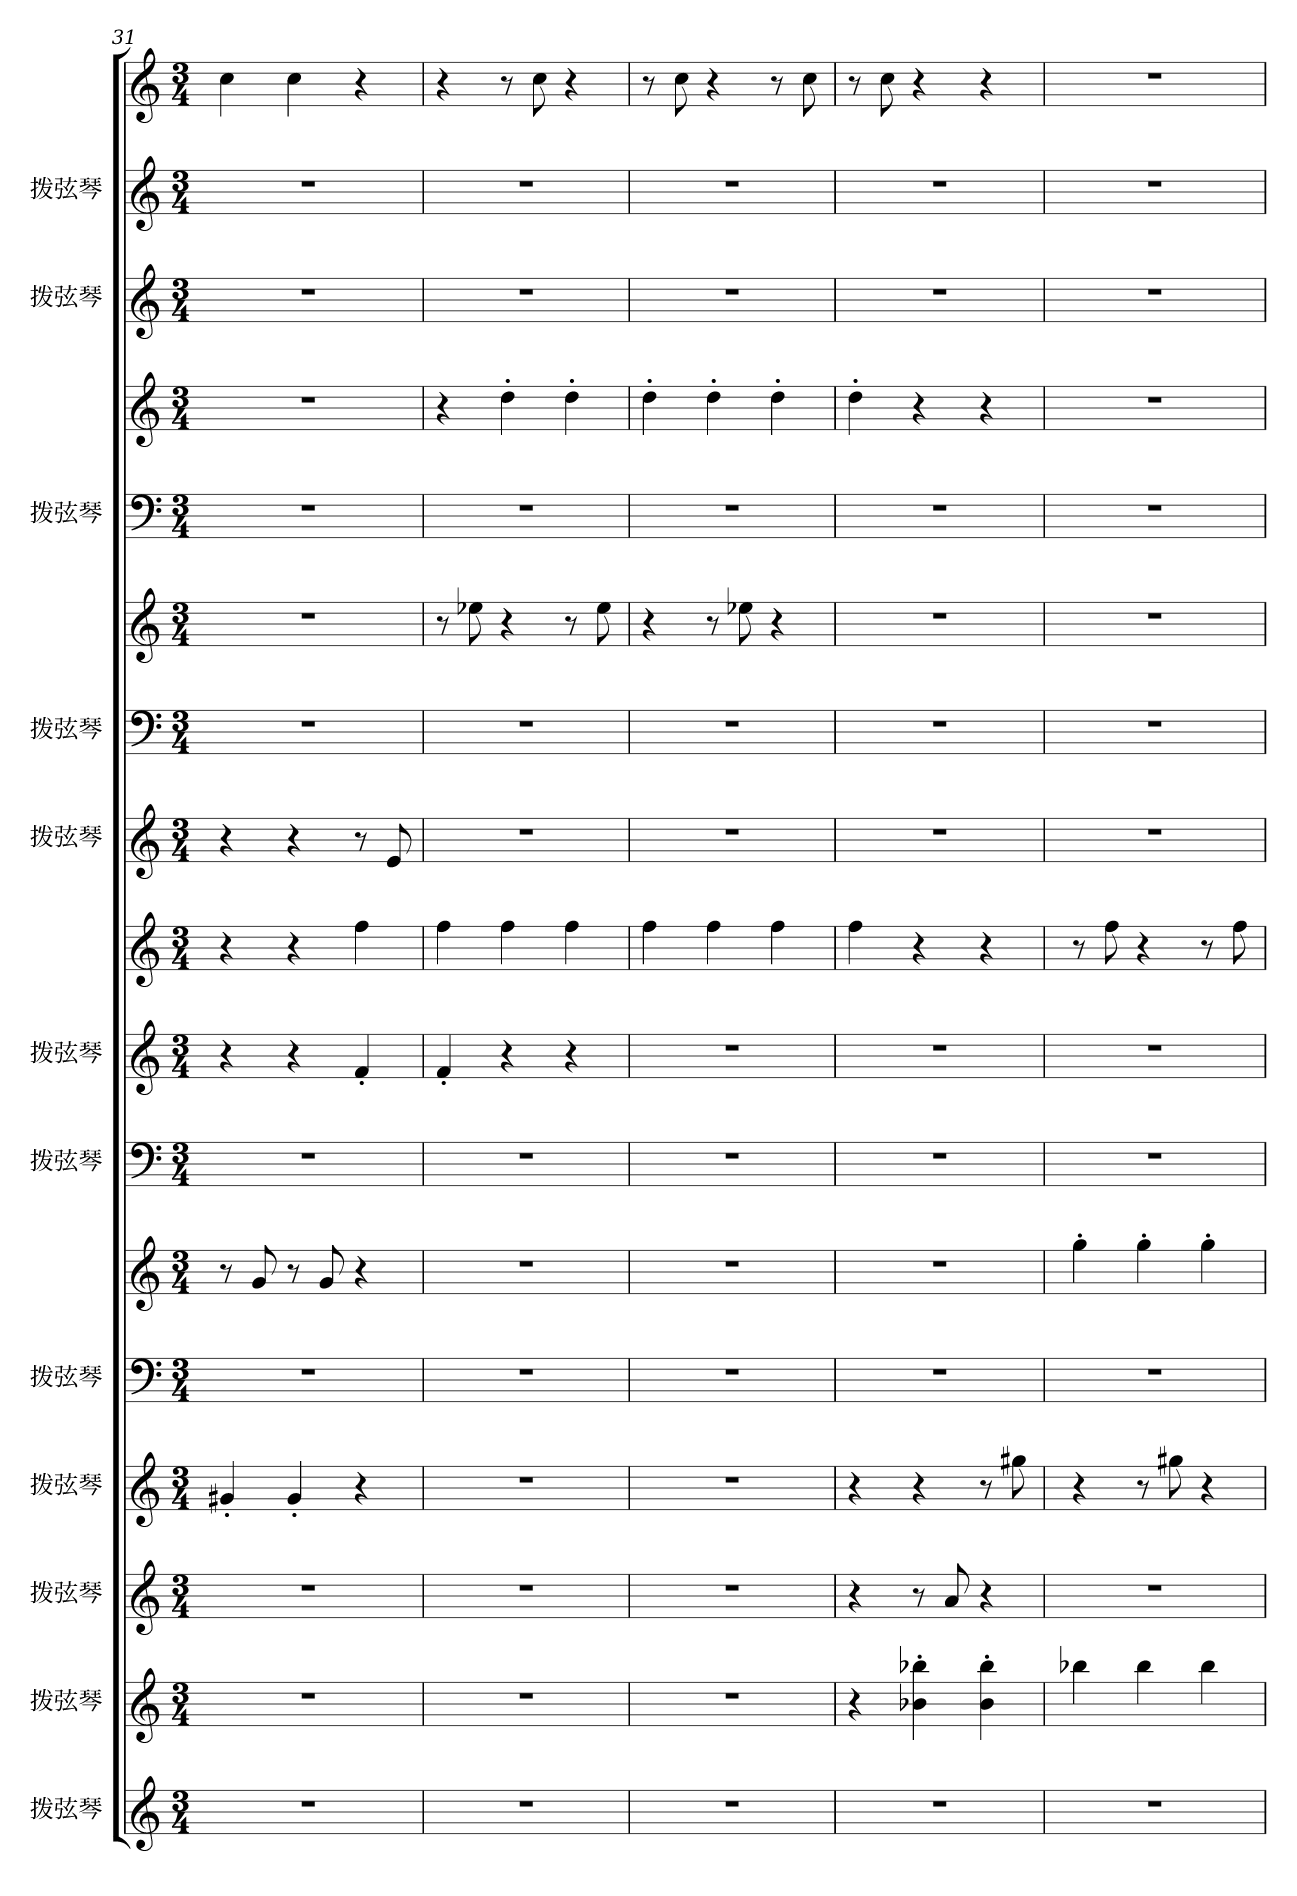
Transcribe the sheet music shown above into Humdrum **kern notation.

**kern	**kern	**kern	**kern	**kern	**kern	**kern	**kern	**kern	**kern	**kern	**kern	**kern	**kern	**kern	**kern	**kern
*part12	*part11	*part10	*part9	*part8	*part8	*part7	*part6	*part6	*part5	*part4	*part4	*part3	*part3	*part2	*part1	*part1
*staff17	*staff16	*staff15	*staff14	*staff13	*staff12	*staff11	*staff10	*staff9	*staff8	*staff7	*staff6	*staff5	*staff4	*staff3	*staff2	*staff1
*I"拨弦琴	*I"拨弦琴	*I"拨弦琴	*I"拨弦琴	*I"拨弦琴	*	*I"拨弦琴	*I"拨弦琴	*	*I"拨弦琴	*I"拨弦琴	*	*I"拨弦琴	*	*I"拨弦琴	*I"拨弦琴	*
*clefG2	*clefG2	*clefG2	*clefG2	*clefF4	*clefG2	*clefF4	*clefG2	*clefG2	*clefG2	*clefF4	*clefG2	*clefF4	*clefG2	*clefG2	*clefG2	*clefG2
*k[]	*k[]	*k[]	*k[]	*k[]	*k[]	*k[]	*k[]	*k[]	*k[]	*k[]	*k[]	*k[]	*k[]	*k[]	*k[]	*k[]
*M3/4	*M3/4	*M3/4	*M3/4	*M3/4	*M3/4	*M3/4	*M3/4	*M3/4	*M3/4	*M3/4	*M3/4	*M3/4	*M3/4	*M3/4	*M3/4	*M3/4
=31	=31	=31	=31	=31	=31	=31	=31	=31	=31	=31	=31	=31	=31	=31	=31	=31
2.r	2.r	2.r	4g#X'/	2.r	8r	2.r	4r	4r	4r	2.r	2.r	2.r	2.r	2.r	2.r	4cc\
.	.	.	.	.	8g/	.	.	.	.	.	.	.	.	.	.	.
.	.	.	4g#'/	.	8r	.	4r	4r	4r	.	.	.	.	.	.	4cc\
.	.	.	.	.	8g/	.	.	.	.	.	.	.	.	.	.	.
.	.	.	4r	.	4r	.	4f'/	4ff\	8r	.	.	.	.	.	.	4r
.	.	.	.	.	.	.	.	.	8e/	.	.	.	.	.	.	.
=32	=32	=32	=32	=32	=32	=32	=32	=32	=32	=32	=32	=32	=32	=32	=32	=32
2.r	2.r	2.r	2.r	2.r	2.r	2.r	4f'/	4ff\	2.r	2.r	8r	2.r	4r	2.r	2.r	4r
.	.	.	.	.	.	.	.	.	.	.	8ee-X\	.	.	.	.	.
.	.	.	.	.	.	.	4r	4ff\	.	.	4r	.	4dd'\	.	.	8r
.	.	.	.	.	.	.	.	.	.	.	.	.	.	.	.	8cc\
.	.	.	.	.	.	.	4r	4ff\	.	.	8r	.	4dd'\	.	.	4r
.	.	.	.	.	.	.	.	.	.	.	8ee-\	.	.	.	.	.
=33	=33	=33	=33	=33	=33	=33	=33	=33	=33	=33	=33	=33	=33	=33	=33	=33
2.r	2.r	2.r	2.r	2.r	2.r	2.r	2.r	4ff\	2.r	2.r	4r	2.r	4dd'\	2.r	2.r	8r
.	.	.	.	.	.	.	.	.	.	.	.	.	.	.	.	8cc\
.	.	.	.	.	.	.	.	4ff\	.	.	8r	.	4dd'\	.	.	4r
.	.	.	.	.	.	.	.	.	.	.	8ee-X\	.	.	.	.	.
.	.	.	.	.	.	.	.	4ff\	.	.	4r	.	4dd'\	.	.	8r
.	.	.	.	.	.	.	.	.	.	.	.	.	.	.	.	8cc\
=34	=34	=34	=34	=34	=34	=34	=34	=34	=34	=34	=34	=34	=34	=34	=34	=34
2.r	4r	4r	4r	2.r	2.r	2.r	2.r	4ff\	2.r	2.r	2.r	2.r	4dd'\	2.r	2.r	8r
.	.	.	.	.	.	.	.	.	.	.	.	.	.	.	.	8cc\
.	4b-X\' 4bb-X\'	8r	4r	.	.	.	.	4r	.	.	.	.	4r	.	.	4r
.	.	8a/	.	.	.	.	.	.	.	.	.	.	.	.	.	.
.	4b-\' 4bb-\'	4r	8r	.	.	.	.	4r	.	.	.	.	4r	.	.	4r
.	.	.	8gg#X\	.	.	.	.	.	.	.	.	.	.	.	.	.
!!LO:PB:g=z
=35	=35	=35	=35	=35	=35	=35	=35	=35	=35	=35	=35	=35	=35	=35	=35	=35
2.r	4bb-X\	2.r	4r	2.r	4gg'\	2.r	2.r	8r	2.r	2.r	2.r	2.r	2.r	2.r	2.r	2.r
.	.	.	.	.	.	.	.	8ff\	.	.	.	.	.	.	.	.
.	4bb-\	.	8r	.	4gg'\	.	.	4r	.	.	.	.	.	.	.	.
.	.	.	8gg#X\	.	.	.	.	.	.	.	.	.	.	.	.	.
.	4bb-\	.	4r	.	4gg'\	.	.	8r	.	.	.	.	.	.	.	.
.	.	.	.	.	.	.	.	8ff\	.	.	.	.	.	.	.	.
=	=	=	=	=	=	=	=	=	=	=	=	=	=	=	=	=
*-	*-	*-	*-	*-	*-	*-	*-	*-	*-	*-	*-	*-	*-	*-	*-	*-
